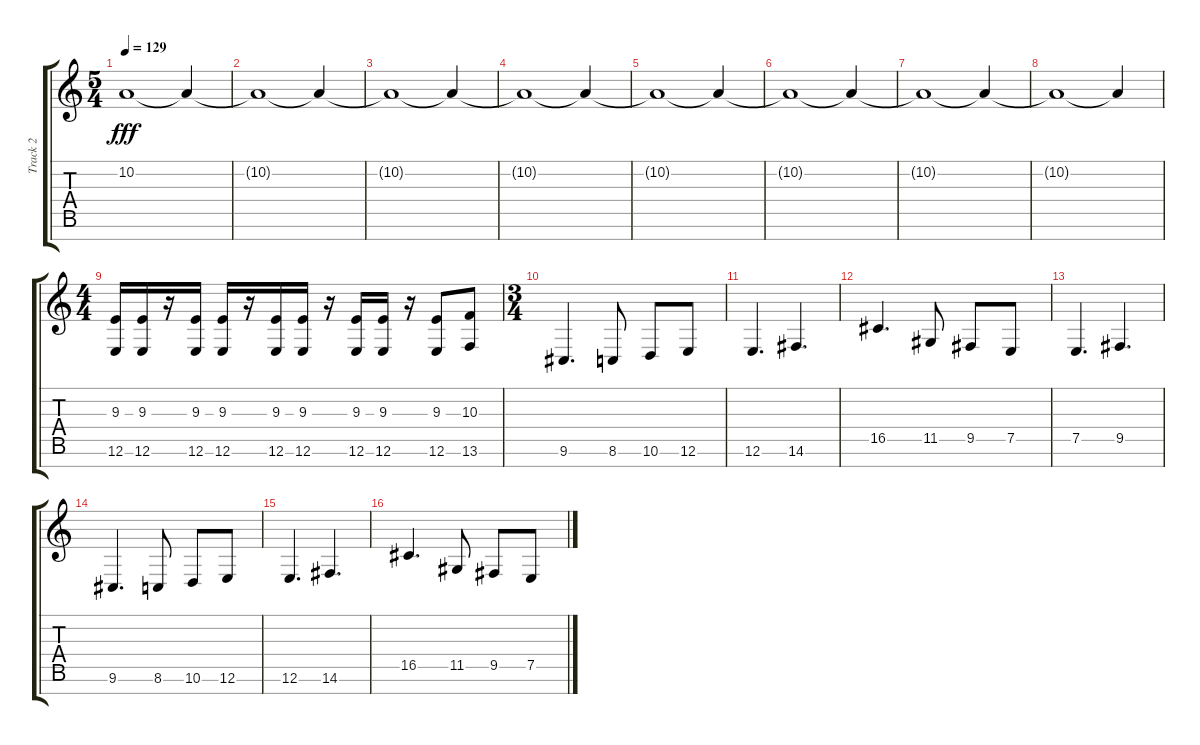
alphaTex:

\track ("Track 2" "Track 2") {instrument stringensemble1}
\staff {score tabs}
\tuning (E4 B3 G3 D3 A2 E2 B1) {hide}
\ts (5 4)
\tempo 129
\clef g2
\ks c
10.2.1{dy fff volume 8} 10.2{t}.4 |
10.2{t}.1 10.2{t}.4 |
10.2{t}.1 10.2{t}.4 |
10.2{t}.1 10.2{t}.4 |
10.2{t}.1 10.2{t}.4 |
10.2{t}.1 10.2{t}.4 |
10.2{t}.1 10.2{t}.4 |
10.2{t}.1 10.2{t}.4 |
\ts (4 4)
(9.3 12.6).16{volume 16} (9.3 12.6).16 r.16 (9.3 12.6).16 (9.3 12.6).16 r.16 (9.3 12.6).16 (9.3 12.6).16 r.16 (9.3 12.6).16 (9.3 12.6).16 r.16 (9.3 12.6).8 (10.3 13.6).8 |
\ts (3 4)
9.6.4{d} 8.6.8 10.6.8 12.6.8 |
12.6.4{d} 14.6.4{d} |
16.5.4{d} 11.5.8 9.5.8 7.5.8 |
7.5.4{d} 9.5.4{d} |
9.6.4{d} 8.6.8 10.6.8 12.6.8 |
12.6.4{d} 14.6.4{d} |
16.5.4{d} 11.5.8 9.5.8 7.5.8
